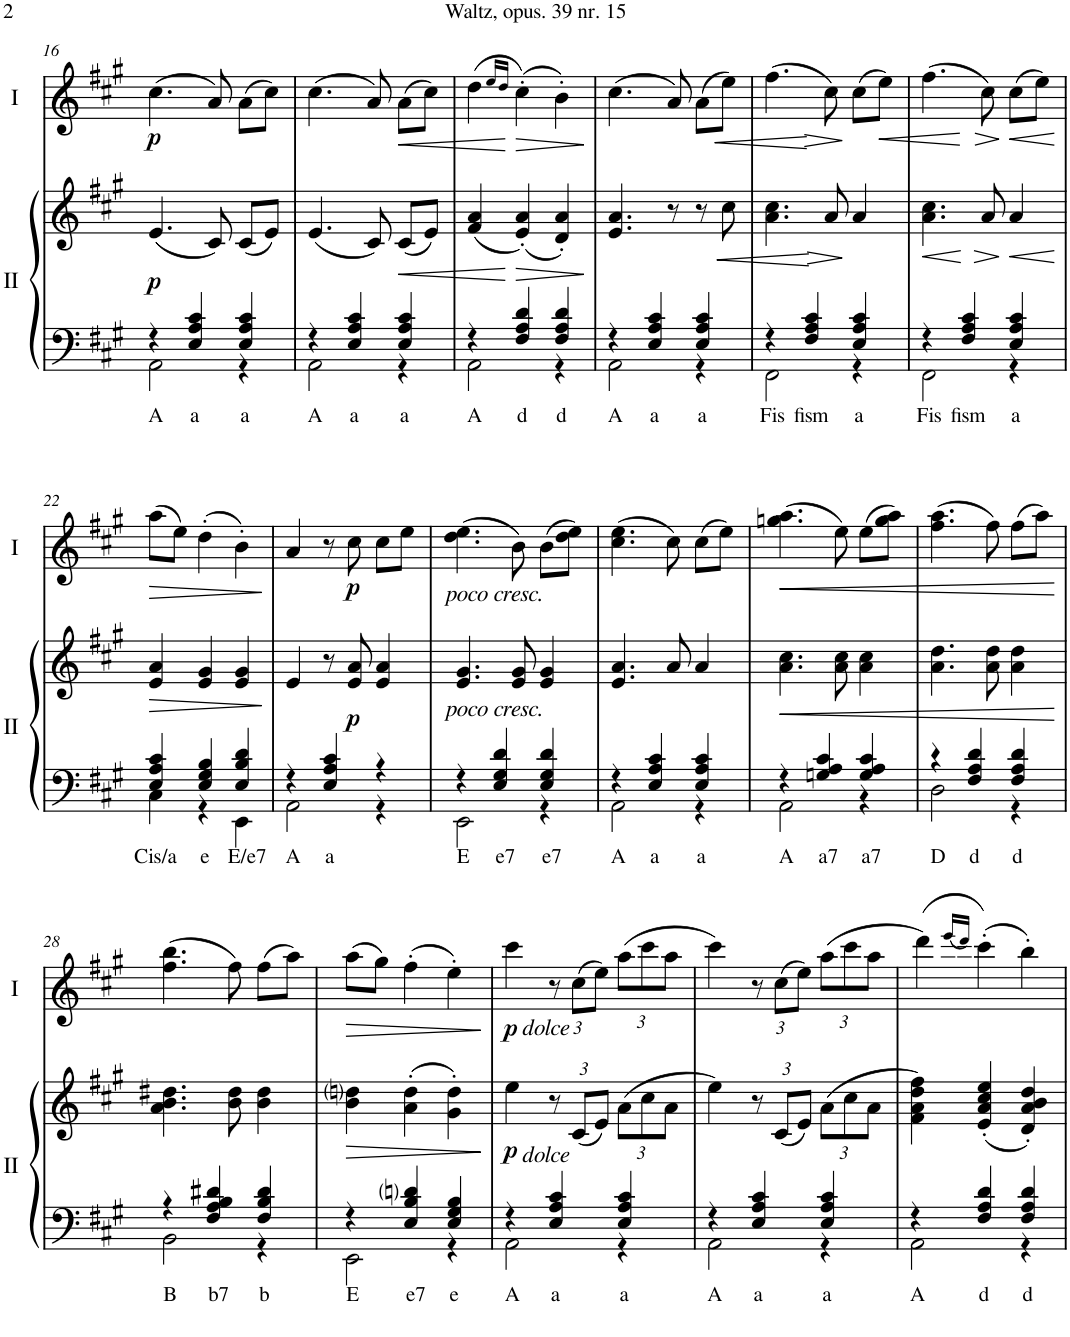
**kern	**text	**kern	**dynam	**kern	**dynam
*part2	*part2	*part2	*part2	*part1	*part1
*staff3	*staff3	*staff2	*staff2/3	*staff1	*staff1
*I"Acc. 2	*	*	*	*I"Acc. 1	*
!!LO:PB:g=z
*clefF4	*	*clefG2	*	*clefG2	*
*k[f#c#g#]	*	*k[f#c#g#]	*	*k[f#c#g#]	*
*M3/4	*	*M3/4	*	*M3/4	*
=16	=16	=16	=16	=16	=16
*^	*	*	*	*	*
!	!	!LO:LY:b	!	!LO:DY:b	!	!LO:DY:b
4r	2AA\	A	(4.e/	p	(4.cc#\	p
!	!	!LO:LY:b	!	!	!	!
4E/ 4A/ 4c#/	.	a	.	.	.	.
.	.	.	8c#/)	.	8a/)	.
!	!	!LO:LY:b	!	!	!	!
4E/ 4A/ 4c#/	4r	a	(8c#/L	.	(8a\L	.
.	.	.	8e/J)	.	8cc#\J)	.
=17	=17	=17	=17	=17	=17	=17
!	!	!LO:LY:b	!	!	!	!
4r	2AA\	A	(4.e/	.	(4.cc#\	.
!	!	!LO:LY:b	!	!	!	!
4E/ 4A/ 4c#/	.	a	.	.	.	.
.	.	.	8c#/)	.	8a/)	.
!	!	!LO:LY:b	!	!LO:HP:b	!	!LO:HP:b
4E/ 4A/ 4c#/	4r	a	(8c#/L	<	(8a\L	<
.	.	.	8e/J)	.	8cc#\J)	.
=18	=18	=18	=18	=18	=18	=18
!	!	!LO:LY:b	!	!	!	!
4r	2AA\	A	(4f#/ 4a/	.	(4dd\	.
.	.	.	.	.	16qee/LL	.
.	.	.	.	.	16qdd/JJ	.
!	!	!LO:LY:b	!	!LO:HP:n=1:b	!	!LO:HP:n=1:b
4F#/ 4A/ 4d/	.	d	(4e/' 4a/')	[ >	(4cc#'\)	[ >
!	!	!LO:LY:b	!	!	!	!
4F#/ 4A/ 4d/	4r	d	4d/' 4a/')	.	4b'\)	.
*v	*v	*	*	*	*	*
.	.	.	]	.	]
=19	=19	=19	=19	=19	=19
*^	*	*	*	*	*
!	!	!LO:LY:b	!	!	!	!
4r	2AA\	A	4.e/ 4.a/	.	(4.cc#\	.
!	!	!LO:LY:b	!	!	!	!
4E/ 4A/ 4c#/	.	a	.	.	.	.
.	.	.	8r	.	8a/)	.
!	!	!LO:LY:b	!	!	!	!
4E/ 4A/ 4c#/	4r	a	8r	.	(8a\L	.
!	!	!	!	!LO:HP:b	!	!LO:HP:b
.	.	.	8cc#\	<	8ee\J)	<
=20	=20	=20	=20	=20	=20	=20
!	!	!LO:LY:b	!	!	!	!
4r	2FF#\	Fis	4.a\ 4.cc#\	.	(4.ff#\	.
!	!	!LO:LY:b	!	!	!	!
4F#/ 4A/ 4c#/	.	fism	.	.	.	.
!	!	!	!	!LO:HP:n=1:b	!	!LO:HP:n=1:b
.	.	.	8a/	[ >	8cc#\)	[ >
!	!	!LO:LY:b	!	!	!	!
4E/ 4A/ 4c#/	4r	a	4a/	]	(8cc#\L	]
!	!	!	!	!	!	!LO:HP:b
.	.	.	.	.	8ee\J)	<
=21	=21	=21	=21	=21	=21	=21
!	!	!LO:LY:b	!	!LO:HP:b	!	!
4r	2FF#\	Fis	4.a\ 4.cc#\	<	(4.ff#\	.
!	!	!LO:LY:b	!	!	!	!
4F#/ 4A/ 4c#/	.	fism	.	.	.	.
!	!	!	!	!LO:HP:n=1:b	!	!LO:HP:n=1:b
.	.	.	8a/	[ >	8cc#\)	[ >
!	!	!LO:LY:b	!	!LO:HP:n=1:b	!	!LO:HP:n=1:b
4E/ 4A/ 4c#/	4r	a	4a/	] <	(8cc#\L	] <
.	.	.	.	.	8ee\J)	.
*v	*v	*	*	*	*	*
.	.	.	[	.	[
!!LO:LB:g=z
=22	=22	=22	=22	=22	=22
*^	*	*	*	*	*
!	!	!LO:LY:b	!	!LO:HP:b	!	!LO:HP:b
4E/ 4A/ 4c#/	4C#\	Cis/a	4e/ 4a/	>	(8aa\L	>
.	.	.	.	.	8ee\J)	.
!	!	!LO:LY:b	!	!	!	!
4E/ 4G#/ 4B/	4r	e	4e/ 4g#/	.	(4dd'\	.
!	!	!LO:LY:b	!	!	!	!
4E/ 4B/ 4d/	4EE\	E/e7	4e/ 4g#/	.	4b'\)	.
*v	*v	*	*	*	*	*
.	.	.	]	.	]
=23	=23	=23	=23	=23	=23
*^	*	*	*	*	*
!	!	!LO:LY:b	!	!	!	!
4r	2AA\	A	4e/	.	4a/	.
!	!	!LO:LY:b	!	!	!	!
4E/ 4A/ 4c#/	.	a	8r	.	8r	.
!	!	!	!	!LO:DY:b	!	!LO:DY:b
.	.	.	8e/ 8a/	p	8cc#\	p
4r	4r	.	4e/ 4a/	.	8cc#\L	.
.	.	.	.	.	8ee\J	.
=24	=24	=24	=24	=24	=24	=24
!	!	!	!	!	!LO:TX:b:i:t=poco cresc.	!
!	!	!	!LO:TX:b:i:t=poco cresc.	!	!	!
!	!	!LO:LY:b	!	!	!	!
4r	2EE\	E	4.e/ 4.g#/	.	(4.dd\ 4.ee\	.
!	!	!LO:LY:b	!	!	!	!
4E/ 4G#/ 4d/	.	e7	.	.	.	.
.	.	.	8e/ 8g#/	.	8b\)	.
!	!	!LO:LY:b	!	!	!	!
4E/ 4G#/ 4d/	4r	e7	4e/ 4g#/	.	(8b\L	.
.	.	.	.	.	8dd\ 8ee\J)	.
=25	=25	=25	=25	=25	=25	=25
!	!	!LO:LY:b	!	!	!	!
4r	2AA\	A	4.e/ 4.a/	.	(4.cc#\ 4.ee\	.
!	!	!LO:LY:b	!	!	!	!
4E/ 4A/ 4c#/	.	a	.	.	.	.
.	.	.	8a/	.	8cc#\)	.
!	!	!LO:LY:b	!	!	!	!
4E/ 4A/ 4c#/	4r	a	4a/	.	(8cc#\L	.
.	.	.	.	.	8ee\J)	.
=26	=26	=26	=26	=26	=26	=26
!	!	!LO:LY:b	!	!LO:HP:b	!	!LO:HP:b
4r	2AA\	A	4.a\ 4.cc#\	<	(4.ggn\ 4.aa\	<
!	!	!LO:LY:b	!	!	!	!
4Gn/ 4A/ 4c#/	.	a7	.	.	.	.
.	.	.	8a\ 8cc#\	.	8ee\)	.
!	!	!LO:LY:b	!	!	!	!
4G/ 4A/ 4c#/	4r	a7	4a\ 4cc#\	.	(8ee\L	.
.	.	.	.	.	8gg\ 8aa\J)	.
=27	=27	=27	=27	=27	=27	=27
!	!	!LO:LY:b	!	!	!	!
4r	2D\	D	4.a\ 4.dd\	.	(4.ff#\ 4.aa\	.
!	!	!LO:LY:b	!	!	!	!
4F#/ 4A/ 4d/	.	d	.	.	.	.
.	.	.	8a\ 8dd\	.	8ff#\)	.
!	!	!LO:LY:b	!	!	!	!
4F#/ 4A/ 4d/	4r	d	4a\ 4dd\	.	(8ff#\L	.
.	.	.	.	.	8aa\J)	.
*v	*v	*	*	*	*	*
.	.	.	[	.	[
!!LO:LB:g=z
=28	=28	=28	=28	=28	=28
*^	*	*	*	*	*
!	!	!LO:LY:b	!	!	!	!
4r	2BB\	B	4.a\ 4.b\ 4.dd#X\	.	(4.ff#\ 4.bb\	.
!	!	!LO:LY:b	!	!	!	!
4F#/ 4A/ 4B/ 4d#X/	.	b7	.	.	.	.
.	.	.	8b\ 8dd#\	.	8ff#\)	.
!	!	!LO:LY:b	!	!	!	!
4F#/ 4B/ 4d#/	4r	b	4b\ 4dd#\	.	(8ff#\L	.
.	.	.	.	.	8aa\J)	.
=29	=29	=29	=29	=29	=29	=29
!	!	!LO:LY:b	!	!LO:HP:b	!	!LO:HP:b
4r	2EE\	E	4b\ 4ddni\	>	(8aa\L	>
.	.	.	.	.	8gg#\J)	.
!	!	!LO:LY:b	!	!	!	!
4E/ 4B/ 4dni/	.	e7	(4a\' 4dd\'	.	(4ff#'\	.
!	!	!LO:LY:b	!	!	!	!
4E/ 4G#/ 4B/	4r	e	4g#\' 4dd\')	.	4ee'\)	.
*v	*v	*	*	*	*	*
.	.	.	]	.	]
=30	=30	=30	=30	=30	=30
*^	*	*	*	*	*
!	!	!	!	!	!LO:TX:b:i:t=dolce	!
!	!	!	!LO:TX:b:i:t=dolce	!	!	!
!	!	!LO:LY:b	!	!LO:DY:b	!	!LO:DY:b
4r	2AA\	A	4ee\	p	4ccc#\	p
!	!	!LO:LY:b	!	!	!	!
*	*	*	*Xbrackettup	*	*Xbrackettup	*
4E/ 4A/ 4c#/	.	a	12r	.	12r	.
.	.	.	(12c#/L	.	(12cc#\L	.
.	.	.	12e/J)	.	12ee\J)	.
!	!	!LO:LY:b	!	!	!	!
4E/ 4A/ 4c#/	4r	a	(12a\L	.	(12aa\L	.
.	.	.	12cc#\	.	12ccc#\	.
.	.	.	12a\J	.	12aa\J	.
=31	=31	=31	=31	=31	=31	=31
!	!	!LO:LY:b	!	!	!	!
4r	2AA\	A	4ee\)	.	4ccc#\)	.
!	!	!LO:LY:b	!	!	!	!
4E/ 4A/ 4c#/	.	a	12r	.	12r	.
.	.	.	(12c#/L	.	(12cc#\L	.
.	.	.	12e/J)	.	12ee\J)	.
!	!	!LO:LY:b	!	!	!	!
4E/ 4A/ 4c#/	4r	a	(12a\L	.	(12aa\L	.
.	.	.	12cc#\	.	12ccc#\	.
.	.	.	12a\J	.	12aa\J	.
=32	=32	=32	=32	=32	=32	=32
!	!	!LO:LY:b	!	!	!	!
4r	2AA\	A	4f#\ 4a\ 4dd\ 4ff#\)	.	(4ddd\)	.
.	.	.	.	.	(16qeee/LL	.
.	.	.	.	.	16qddd/JJ)	.
!	!	!LO:LY:b	!	!	!	!
4F#/ 4A/ 4d/	.	d	(4e/' 4a/' 4cc#/' 4ee/'	.	(4ccc#'\)	.
!	!	!LO:LY:b	!	!	!	!
4F#/ 4A/ 4d/	4r	d	4d/' 4a/' 4b/' 4dd/')	.	4bb'\)	.
*v	*v	*	*	*	*	*
=	=	=	=	=	=
*-	*-	*-	*-	*-	*-
